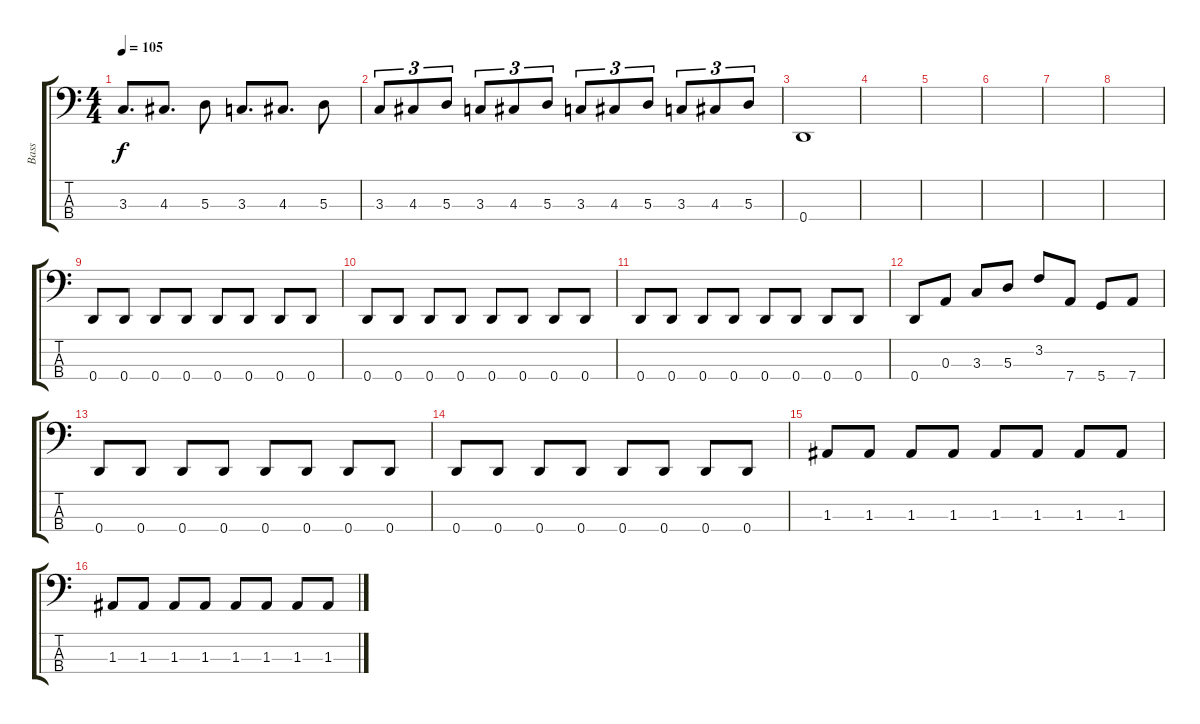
\track ("Bass" "Bass") {instrument electricbassfinger}
\staff {score tabs}
\tuning (G2 D2 A1 D1) {hide}
\ts (4 4)
\tempo 105
\clef f4
\ks c
3.3.8{d dy f} 4.3.8{d} 5.3.8 3.3.8{d} 4.3.8{d} 5.3.8 |
3.3.8{tu (3 2)} 4.3.8{tu (3 2)} 5.3.8{tu (3 2)} 3.3.8{tu (3 2)} 4.3.8{tu (3 2)} 5.3.8{tu (3 2)} 3.3.8{tu (3 2)} 4.3.8{tu (3 2)} 5.3.8{tu (3 2)} 3.3.8{tu (3 2)} 4.3.8{tu (3 2)} 5.3.8{tu (3 2)} |
0.4.1 |
|
|
|
|
|
0.4.8 0.4.8 0.4.8 0.4.8 0.4.8 0.4.8 0.4.8 0.4.8 |
0.4.8 0.4.8 0.4.8 0.4.8 0.4.8 0.4.8 0.4.8 0.4.8 |
0.4.8 0.4.8 0.4.8 0.4.8 0.4.8 0.4.8 0.4.8 0.4.8 |
0.4.8 0.3.8 3.3.8 5.3.8 3.2.8 7.4.8 5.4.8 7.4.8 |
0.4.8 0.4.8 0.4.8 0.4.8 0.4.8 0.4.8 0.4.8 0.4.8 |
0.4.8 0.4.8 0.4.8 0.4.8 0.4.8 0.4.8 0.4.8 0.4.8 |
1.3.8 1.3.8 1.3.8 1.3.8 1.3.8 1.3.8 1.3.8 1.3.8 |
1.3.8 1.3.8 1.3.8 1.3.8 1.3.8 1.3.8 1.3.8 1.3.8
